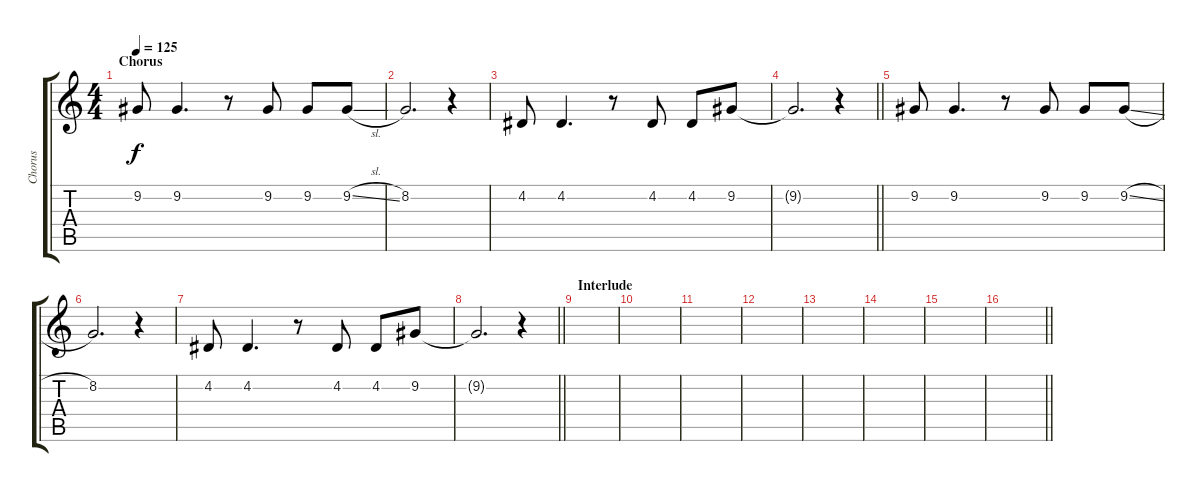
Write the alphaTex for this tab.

\track ("Chorus" "Chorus") {instrument flute}
\staff {score tabs}
\tuning (E4 B3 G3 D3 A2 E2) {hide}
\ts (4 4)
\section ("" "Chorus")
\tempo 125
\clef g2
\ks c
9.2.8{dy f} 9.2.4{d} r.8 9.2.8 9.2.8 9.2{sl}.8 |
8.2.2{d} r.4 |
4.2.8 4.2.4{d} r.8 4.2.8 4.2.8 9.2.8 |
\barLineRight lightlight
9.2{t}.2{d} r.4 |
9.2.8 9.2.4{d} r.8 9.2.8 9.2.8 9.2{sl}.8 |
8.2.2{d} r.4 |
4.2.8 4.2.4{d} r.8 4.2.8 4.2.8 9.2.8 |
\barLineRight lightlight
9.2{t}.2{d} r.4 |
\section ("" "Interlude")
|
|
|
|
|
|
|
\barLineRight lightlight
